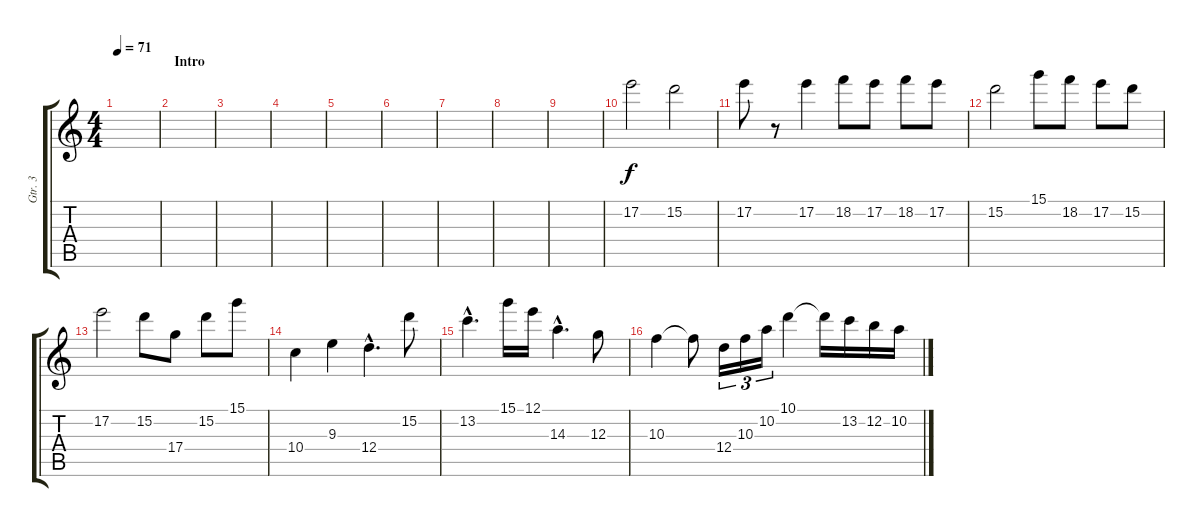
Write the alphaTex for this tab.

\track ("Gtr. 3" "Gtr. 3") {instrument distortionguitar}
\staff {score tabs}
\tuning (E4 B3 G3 D3 A2 E2) {hide}
\ts (4 4)
\tempo 71
\clef g2
\ks c
|
\section ("" "Intro")
|
|
|
|
|
|
|
|
17.2.2 15.2.2 |
17.2.8 r.8 17.2.4 18.2.8 17.2.8 18.2.8 17.2.8 |
15.2.2 15.1.8 18.2.8 17.2.8 15.2.8 |
17.2.2 15.2.8 17.4.8 15.2.8 15.1.8 |
10.4.4 9.3.4 12.4{hac}.4{d} 15.2.8 |
13.2{hac}.4{d} 15.1.16 12.1.16 14.3{hac}.4{d} 12.3.8 |
10.3.4 10.3{t}.8 12.4.16{tu (3 2)} 10.3.16{tu (3 2)} 10.2.16{tu (3 2)} 10.1.4 10.1{t}.16 13.2.16 12.2.16 10.2.16
